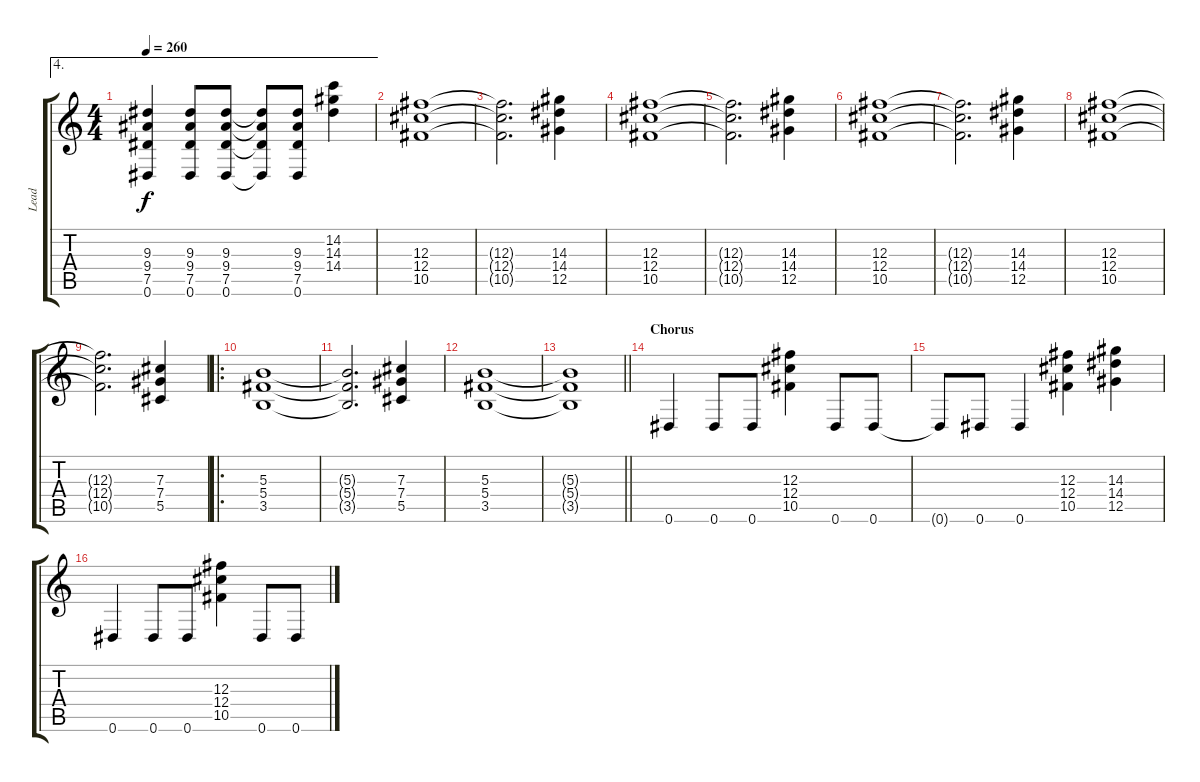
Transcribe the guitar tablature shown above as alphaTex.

\track ("Lead" "Lead") {instrument distortionguitar}
\staff {score tabs}
\tuning (Eb4 Bb3 Gb3 Db3 Ab2 Eb2) {hide}
\ae 4
\ts (4 4)
\tempo 260
\clef g2
\ks c
(9.3 9.4 7.5 0.6).4{dy f} (9.3 9.4 7.5 0.6).8 (9.3 9.4 7.5 0.6).8 (9.3{t} 9.4{t} 7.5{t} 0.6{t}).8 (9.3 9.4 7.5 0.6).8 (14.2 14.3 14.4).4 |
(12.3 12.4 10.5).1 |
(12.3{t} 12.4{t} 10.5{t}).2{d} (14.3 14.4 12.5).4 |
(12.3 12.4 10.5).1 |
(12.3{t} 12.4{t} 10.5{t}).2{d} (14.3 14.4 12.5).4 |
(12.3 12.4 10.5).1 |
(12.3{t} 12.4{t} 10.5{t}).2{d} (14.3 14.4 12.5).4 |
(12.3 12.4 10.5).1 |
(12.3{t} 12.4{t} 10.5{t}).2{d} (7.3 7.4 5.5).4 |
\ro
(5.3 5.4 3.5).1 |
(5.3{t} 5.4{t} 3.5{t}).2{d} (7.3 7.4 5.5).4 |
(5.3 5.4 3.5).1 |
\barLineRight lightlight
(5.3{t} 5.4{t} 3.5{t}).1 |
\section ("" "Chorus")
0.6.4 0.6.8 0.6.8 (12.3 12.4 10.5).4 0.6.8 0.6.8 |
0.6{t}.8 0.6.8 0.6.4 (12.3 12.4 10.5).4 (14.3 14.4 12.5).4 |
0.6.4 0.6.8 0.6.8 (12.3 12.4 10.5).4 0.6.8 0.6.8
